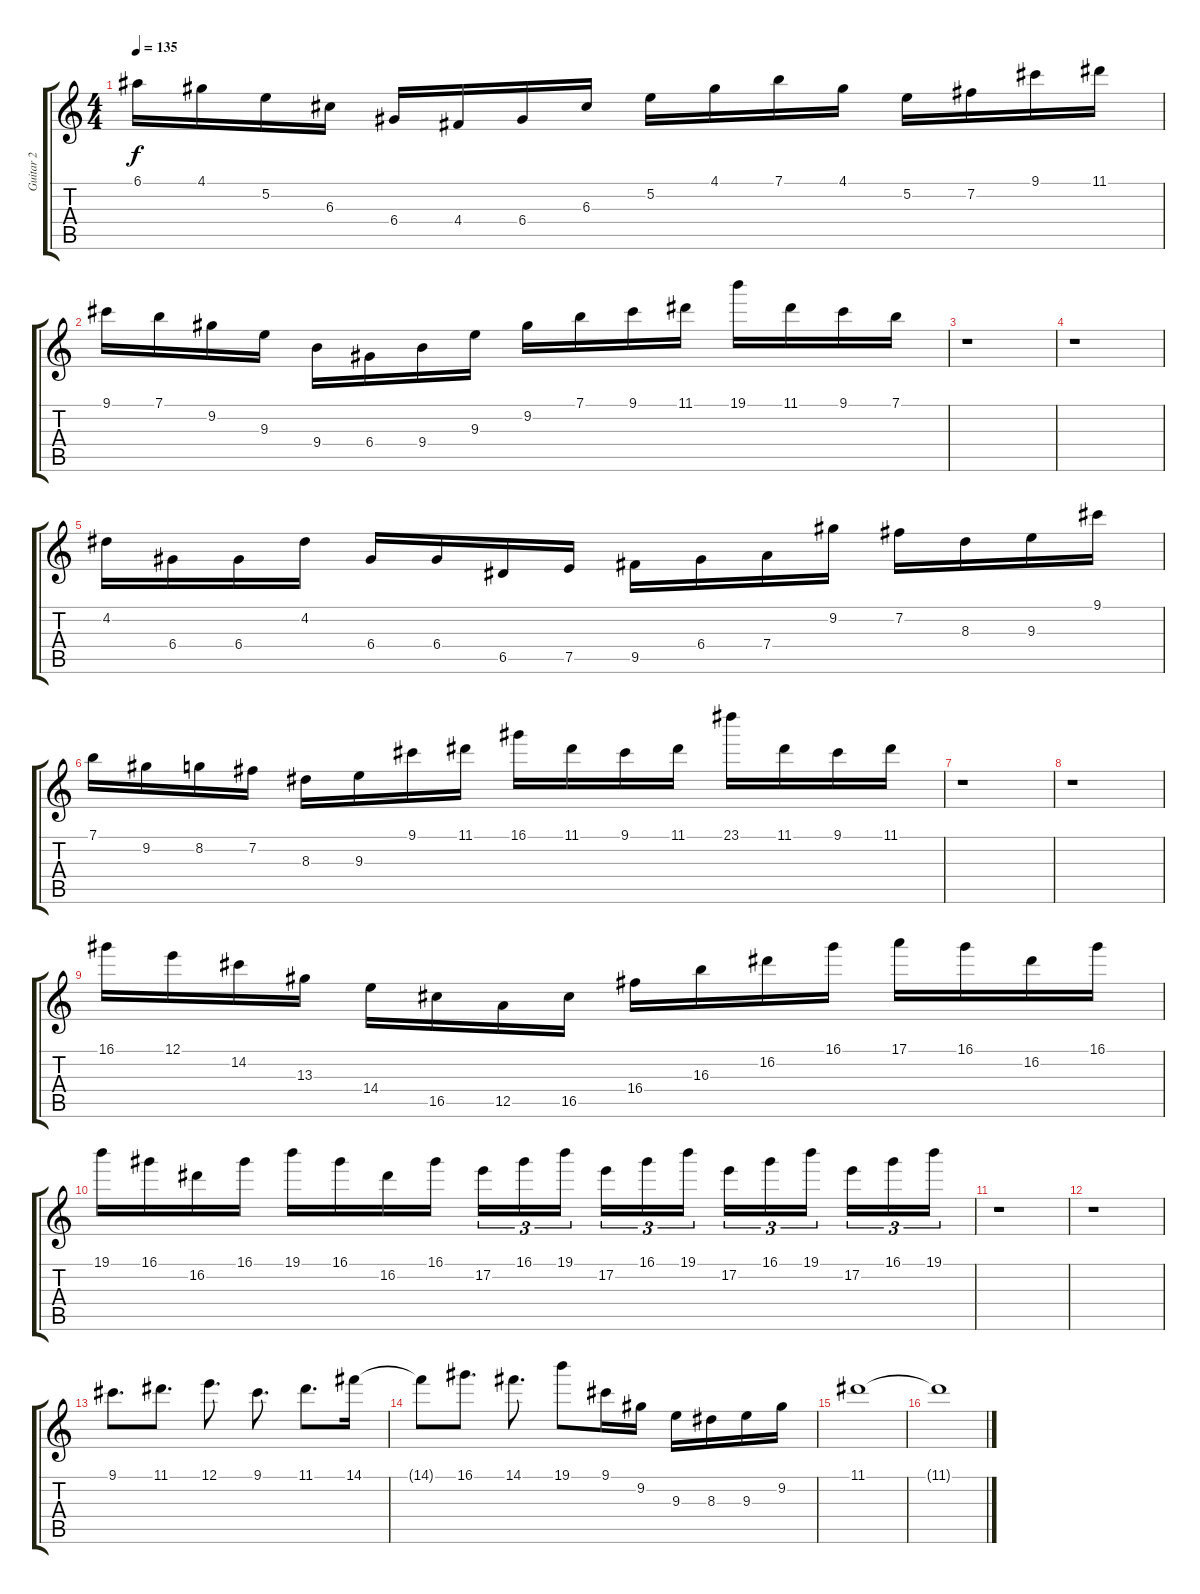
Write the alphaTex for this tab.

\track ("Guitar 2" "Guitar 2") {instrument overdrivenguitar}
\staff {score tabs}
\tuning (E4 B3 G3 D3 A2 E2) {hide}
\ts (4 4)
\tempo 135
\clef g2
\ks c
6.1.16{dy f} 4.1.16 5.2.16 6.3.16 6.4.16 4.4.16 6.4.16 6.3.16 5.2.16 4.1.16 7.1.16 4.1.16 5.2.16 7.2.16 9.1.16 11.1.16 |
9.1.16 7.1.16 9.2.16 9.3.16 9.4.16 6.4.16 9.4.16 9.3.16 9.2.16 7.1.16 9.1.16 11.1.16 19.1.16 11.1.16 9.1.16 7.1.16 |
r.1 |
r.1 |
4.2.16 6.4.16 6.4.16 4.2.16 6.4.16 6.4.16 6.5.16 7.5.16 9.5.16 6.4.16 7.4.16 9.2.16 7.2.16 8.3.16 9.3.16 9.1.16 |
7.1.16 9.2.16 8.2.16 7.2.16 8.3.16 9.3.16 9.1.16 11.1.16 16.1.16 11.1.16 9.1.16 11.1.16 23.1.16 11.1.16 9.1.16 11.1.16 |
r.1 |
r.1 |
16.1.16 12.1.16 14.2.16 13.3.16 14.4.16 16.5.16 12.5.16 16.5.16 16.4.16 16.3.16 16.2.16 16.1.16 17.1.16 16.1.16 16.2.16 16.1.16 |
19.1.16 16.1.16 16.2.16 16.1.16 19.1.16 16.1.16 16.2.16 16.1.16 17.2.16{tu (3 2)} 16.1.16{tu (3 2)} 19.1.16{tu (3 2)} 17.2.16{tu (3 2)} 16.1.16{tu (3 2)} 19.1.16{tu (3 2)} 17.2.16{tu (3 2)} 16.1.16{tu (3 2)} 19.1.16{tu (3 2)} 17.2.16{tu (3 2)} 16.1.16{tu (3 2)} 19.1.16{tu (3 2)} |
r.1 |
r.1 |
9.1.8{d} 11.1.8{d} 12.1.8{d} 9.1.8{d} 11.1.8{d} 14.1.16 |
14.1{t}.8 16.1.8{d} 14.1.8{d} 19.1.8 9.1.16 9.2.16 9.3.16 8.3.16 9.3.16 9.2.16 |
11.1.1 |
11.1{t}.1
